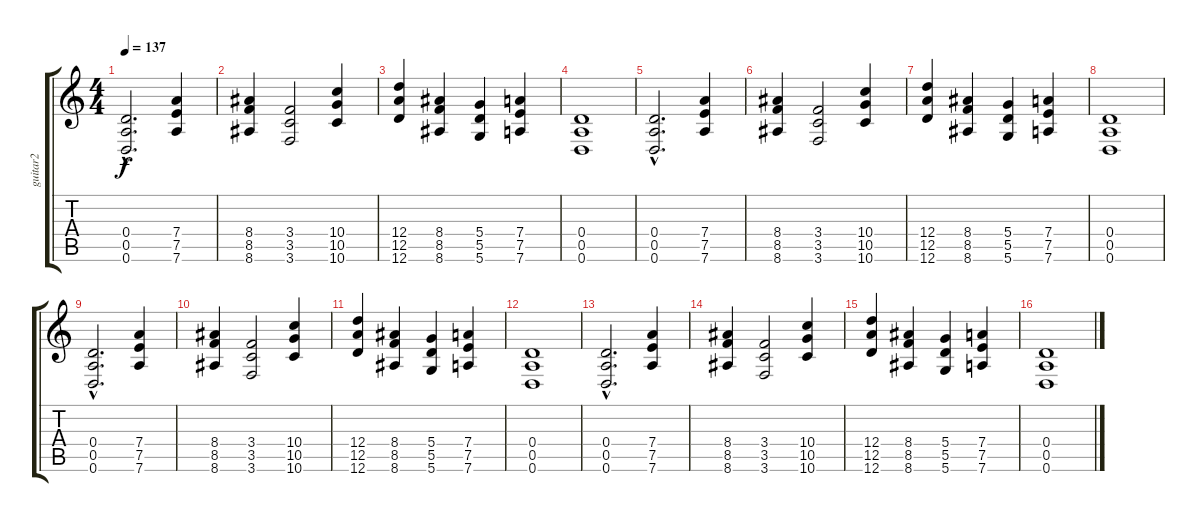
\track ("guitar2" "guitar2") {instrument distortionguitar}
\staff {score tabs}
\tuning (E4 B3 G3 D3 A2 D2) {hide}
\ts (4 4)
\tempo 137
\clef g2
\ks c
(0.4{hac} 0.5{hac} 0.6{hac}).2{d dy f} (7.4 7.5 7.6).4 |
(8.4 8.5 8.6).4 (3.4 3.5 3.6).2 (10.4 10.5 10.6).4 |
(12.4 12.5 12.6).4 (8.4 8.5 8.6).4 (5.4 5.5 5.6).4 (7.4 7.5 7.6).4 |
(0.4 0.5 0.6).1 |
(0.4{hac} 0.5{hac} 0.6{hac}).2{d} (7.4 7.5 7.6).4 |
(8.4 8.5 8.6).4 (3.4 3.5 3.6).2 (10.4 10.5 10.6).4 |
(12.4 12.5 12.6).4 (8.4 8.5 8.6).4 (5.4 5.5 5.6).4 (7.4 7.5 7.6).4 |
(0.4 0.5 0.6).1 |
(0.4{hac} 0.5{hac} 0.6{hac}).2{d} (7.4 7.5 7.6).4 |
(8.4 8.5 8.6).4 (3.4 3.5 3.6).2 (10.4 10.5 10.6).4 |
(12.4 12.5 12.6).4 (8.4 8.5 8.6).4 (5.4 5.5 5.6).4 (7.4 7.5 7.6).4 |
(0.4 0.5 0.6).1 |
(0.4{hac} 0.5{hac} 0.6{hac}).2{d} (7.4 7.5 7.6).4 |
(8.4 8.5 8.6).4 (3.4 3.5 3.6).2 (10.4 10.5 10.6).4 |
(12.4 12.5 12.6).4 (8.4 8.5 8.6).4 (5.4 5.5 5.6).4 (7.4 7.5 7.6).4 |
(0.4 0.5 0.6).1
